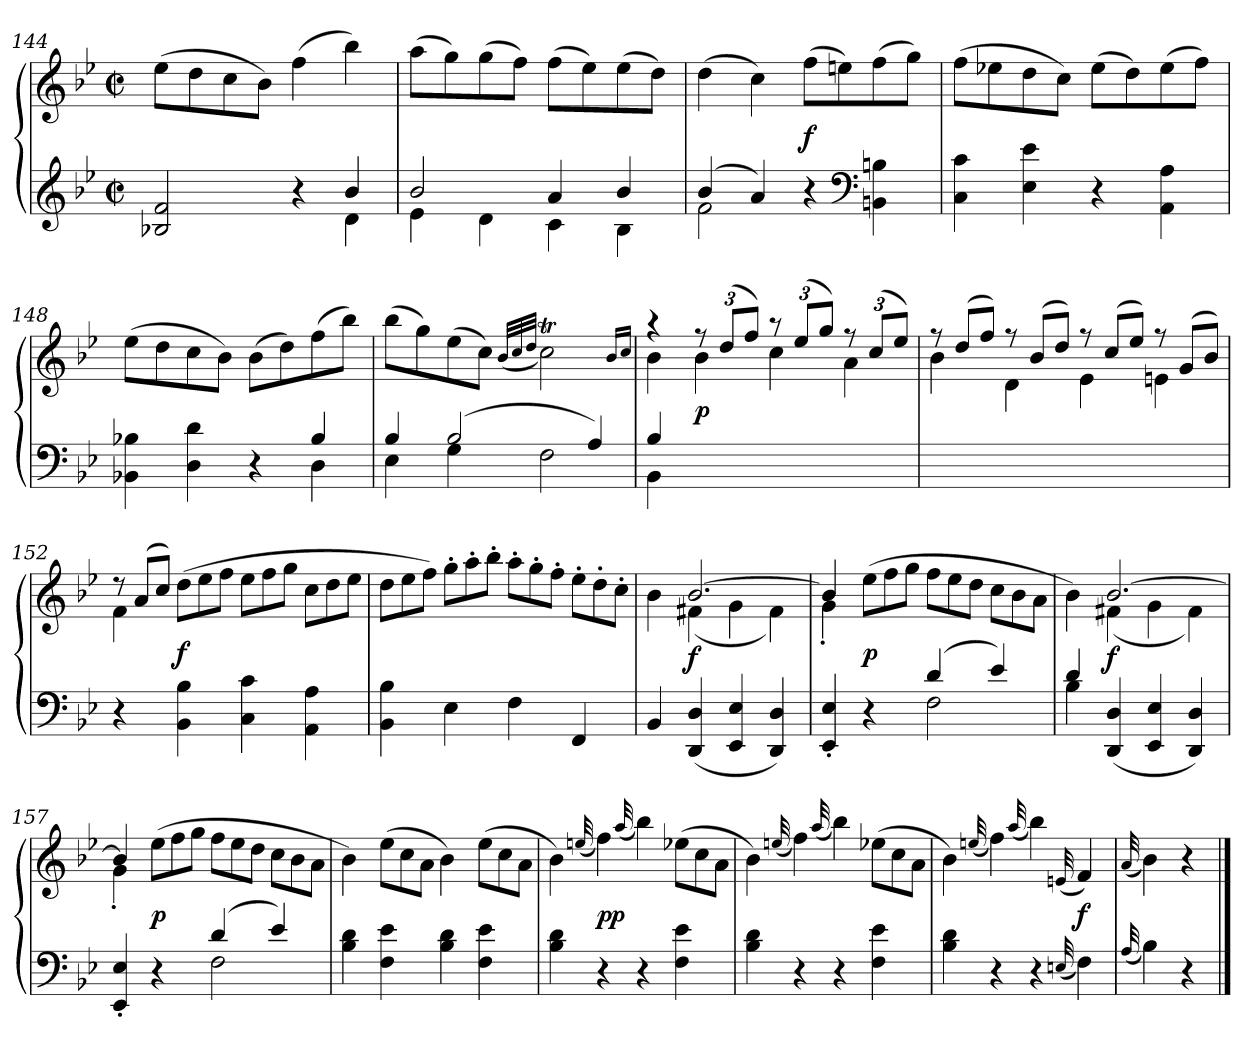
**kern	**kern	**dynam
*part1	*part1	*part1
*staff2	*staff1	*staff1/2
*clefG2	*clefG2	*
*k[b-e-]	*k[b-e-]	*
*B-:	*B-:	*
*M2/2	*M2/2	*
*met(c|)	*met(c|)	*
=144	=144	=144
*^	*	*
2B-X 2f	2.ryy	(8ee-L	.
.	.	8dd	.
.	.	8cc	.
.	.	8b-J)	.
4r	.	(4ff	.
4b-	4d	4bb-)	.
=145	=145	=145	=145
2b-	4e-	(8aaL	.
.	.	8gg)	.
.	4d	(8gg	.
.	.	8ffJ)	.
4a	4c	(8ffL	.
.	.	8ee-)	.
4b-	4B-	(8ee-	.
.	.	8ddJ)	.
=146	=146	=146	=146
(4b-	2f	(4dd	.
4a)	.	4cc)	.
2ryy	4r	(8ffL	f
.	.	8een)	.
*clefF4	*	*	*
.	4BBn 4Bn	(8ff	.
.	.	8ggJ)	.
*v	*v	*	*
=147	=147	=147
4C 4c	(8ffL	.
.	8ee-X	.
4E- 4e-	8dd	.
.	8ccJ)	.
4r	(8ee-L	.
.	8dd)	.
4AA 4A	(8ee-	.
.	8ffJ)	.
=148	=148	=148
*^	*	*
4BB-X 4B-X	2.ryy	(8ee-L	.
.	.	8dd	.
4D 4d	.	8cc	.
.	.	8b-J)	.
4r	.	(8b-L	.
.	.	8dd)	.
4B-	4D	(8ff	.
.	.	8bb-J)	.
=149	=149	=149	=149
4B-	4E-	(8bb-L	.
.	.	8gg)	.
(2B-	4G	(8ee-	.
.	.	8ccJ)	.
.	.	(32qb-LLL	.
.	.	32qcc	.
.	.	32qddJJJ	.
.	2F	2ccT)	.
4A)	.	.	.
.	.	16qb-LL	.
.	.	16qccJJ	.
=150	=150	=150	=150
*	*	*^	*
4B-	4BB-	4r	4b-	.
*	*	*Xbrackettup	*	*
2.ryy	2.ryy	12r	4b-	p
.	.	(12ddL	.	.
.	.	12ffJ)	.	.
.	.	12r	4cc	.
.	.	(12ee-L	.	.
.	.	12ggJ)	.	.
.	.	12r	4a	.
.	.	(12ccL	.	.
.	.	12ee-J)	.	.
*v	*v	*	*	*
=151	=151	=151	=151
*	*Xtuplet	*	*
1ryy	12r	4b-	.
.	(12ddL	.	.
.	12ffJ)	.	.
.	12r	4d	.
.	(12b-L	.	.
.	12ddJ)	.	.
.	12r	4e-	.
.	(12ccL	.	.
.	12ee-J)	.	.
.	12r	4en	.
.	(12gL	.	.
.	12b-J)	.	.
=152	=152	=152	=152
4r	12r	4f	.
.	(12aL	.	.
.	12ccJ)	.	.
4BB- 4B-	2.ryy	(>12ddL	f
.	.	12ee-	.
.	.	12ffJ	.
4C 4c	.	12ee-L	.
.	.	12ff	.
.	.	12ggJ	.
4AA 4A	.	12ccL	.
.	.	12dd	.
.	.	12ee-J	.
*	*v	*v	*
=153	=153	=153
4BB- 4B-	12ddL	.
.	12ee-	.
.	12ffJ)	.
4E-	12gg'L	.
.	12aa'	.
.	12bb-'J	.
4F	12aa'L	.
.	12gg'	.
.	12ff'J	.
4FF	12ee-'L	.
.	12dd'	.
.	12cc'J	.
=154	=154	=154
*	*^	*
4BB-	4ryy	4b-	.
(4DD 4D	[2.b-	(4f#X	f
4EE- 4E-	.	4g	.
4DD 4D)	.	4f#)	.
=155	=155	=155	=155
*^	*	*	*
4EE-' 4E-'	2ryy	4b-]	4g'	.
4r	.	2.ryy	(12ee-L	p
.	.	.	12ff	.
.	.	.	12ggJ	.
(4d	2F	.	12ffL	.
.	.	.	12ee-	.
.	.	.	12ddJ	.
4e-)	.	.	12ccL	.
.	.	.	12b-	.
.	.	.	12aJ	.
=156	=156	=156	=156	=156
4d	4B-	4ryy	4b-)	.
(4DD 4D	2.ryy	[2.b-	(4f#X	f
4EE- 4E-	.	.	4g	.
4DD 4D)	.	.	4f#)	.
=157	=157	=157	=157	=157
4EE-' 4E-'	2ryy	4b-]	4g'	.
4r	.	2.ryy	(12ee-L	p
.	.	.	12ff	.
.	.	.	12ggJ	.
(4d	2F	.	12ffL	.
.	.	.	12ee-	.
.	.	.	12ddJ	.
4e-)	.	.	12ccL	.
.	.	.	12b-	.
.	.	.	12aJ	.
*v	*v	*	*	*
*	*v	*v	*
=158	=158	=158
4B- 4d	4b-)	.
4F 4e-	(12ee-L	.
.	12cc	.
.	12aJ	.
4B- 4d	4b-)	.
4F 4e-	(12ee-L	.
.	12cc	.
.	12aJ	.
=159	=159	=159
4B- 4d	4b-)	.
.	(32qqeen	.
4r	4ff)	pp
.	(32qqaa	.
4r	4bb-)	.
4F 4e-	(12ee-XL	.
.	12cc	.
.	12aJ	.
=160	=160	=160
4B- 4d	4b-)	.
.	(32qqeen	.
4r	4ff)	.
.	(32qqaa	.
4r	4bb-)	.
4F 4e-	(12ee-XL	.
.	12cc	.
.	12aJ	.
=161	=161	=161
4B- 4d	4b-)	.
.	(32qqeen	.
4r	4ff)	.
.	(32qqaa	.
4r	4bb-)	.
(32qqEn	(32qqen	.
4F)	4f)	f
=162	=162	=162
(32qqA	(32qqa	.
4B-)	4b-)	.
4r	4r	.
==	==	==
*-	*-	*-
